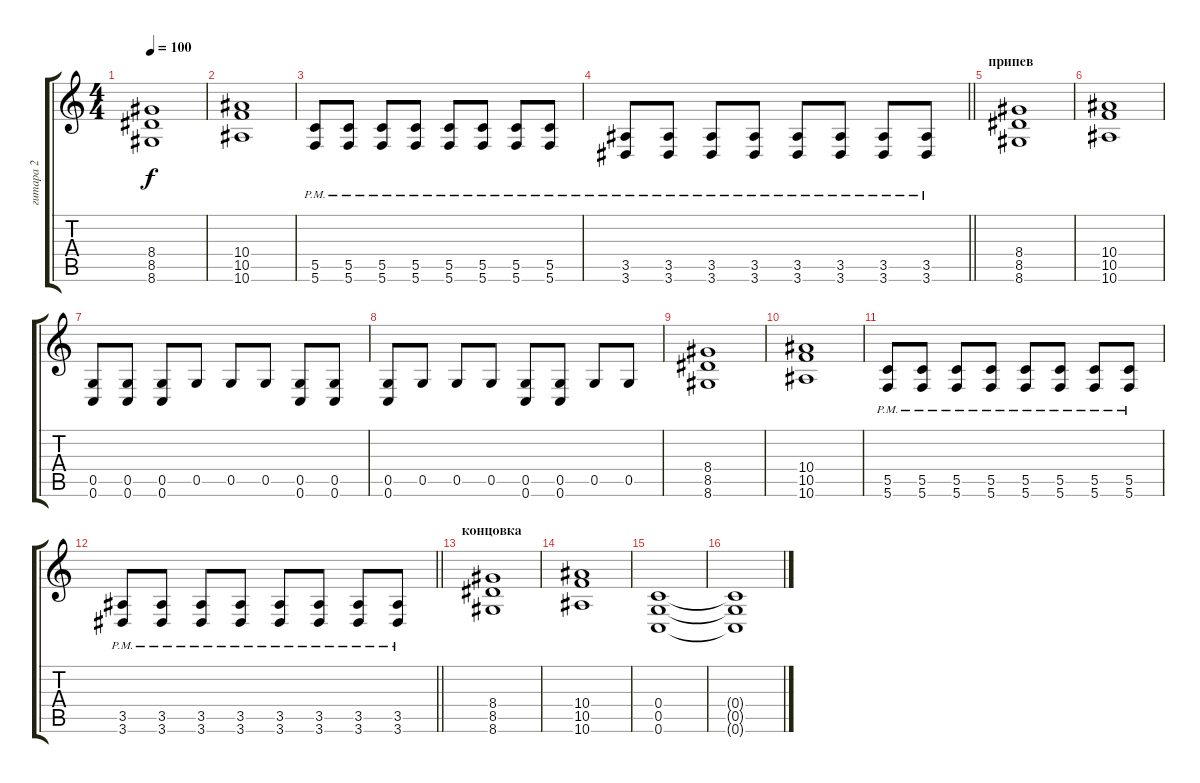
\track ("гитара 2" "гитара 2") {instrument overdrivenguitar}
\staff {score tabs}
\tuning (D4 A3 F3 C3 G2 C2) {hide}
\ts (4 4)
\tempo 100
\clef g2
\ks c
(8.4 8.5 8.6).1{dy f} |
(10.4 10.5 10.6).1 |
(5.5{pm} 5.6{pm}).8 (5.5{pm} 5.6{pm}).8 (5.5{pm} 5.6{pm}).8 (5.5{pm} 5.6{pm}).8 (5.5{pm} 5.6{pm}).8 (5.5{pm} 5.6{pm}).8 (5.5{pm} 5.6{pm}).8 (5.5{pm} 5.6{pm}).8 |
\barLineRight lightlight
(3.5{pm} 3.6{pm}).8 (3.5{pm} 3.6{pm}).8 (3.5{pm} 3.6{pm}).8 (3.5{pm} 3.6{pm}).8 (3.5{pm} 3.6{pm}).8 (3.5{pm} 3.6{pm}).8 (3.5{pm} 3.6{pm}).8 (3.5{pm} 3.6{pm}).8 |
\section ("" "припев")
(8.4 8.5 8.6).1 |
(10.4 10.5 10.6).1 |
(0.5 0.6).8 (0.5 0.6).8 (0.5 0.6).8 0.5.8 0.5.8 0.5.8 (0.5 0.6).8 (0.5 0.6).8 |
(0.5 0.6).8 0.5.8 0.5.8 0.5.8 (0.5 0.6).8 (0.5 0.6).8 0.5.8 0.5.8 |
(8.4 8.5 8.6).1 |
(10.4 10.5 10.6).1 |
(5.5{pm} 5.6{pm}).8 (5.5{pm} 5.6{pm}).8 (5.5{pm} 5.6{pm}).8 (5.5{pm} 5.6{pm}).8 (5.5{pm} 5.6{pm}).8 (5.5{pm} 5.6{pm}).8 (5.5{pm} 5.6{pm}).8 (5.5{pm} 5.6{pm}).8 |
\barLineRight lightlight
(3.5{pm} 3.6{pm}).8 (3.5{pm} 3.6{pm}).8 (3.5{pm} 3.6{pm}).8 (3.5{pm} 3.6{pm}).8 (3.5{pm} 3.6{pm}).8 (3.5{pm} 3.6{pm}).8 (3.5{pm} 3.6{pm}).8 (3.5{pm} 3.6{pm}).8 |
\section ("" "концовка")
(8.4 8.5 8.6).1 |
(10.4 10.5 10.6).1 |
(0.4 0.5 0.6).1 |
(0.4{t} 0.5{t} 0.6{t}).1
